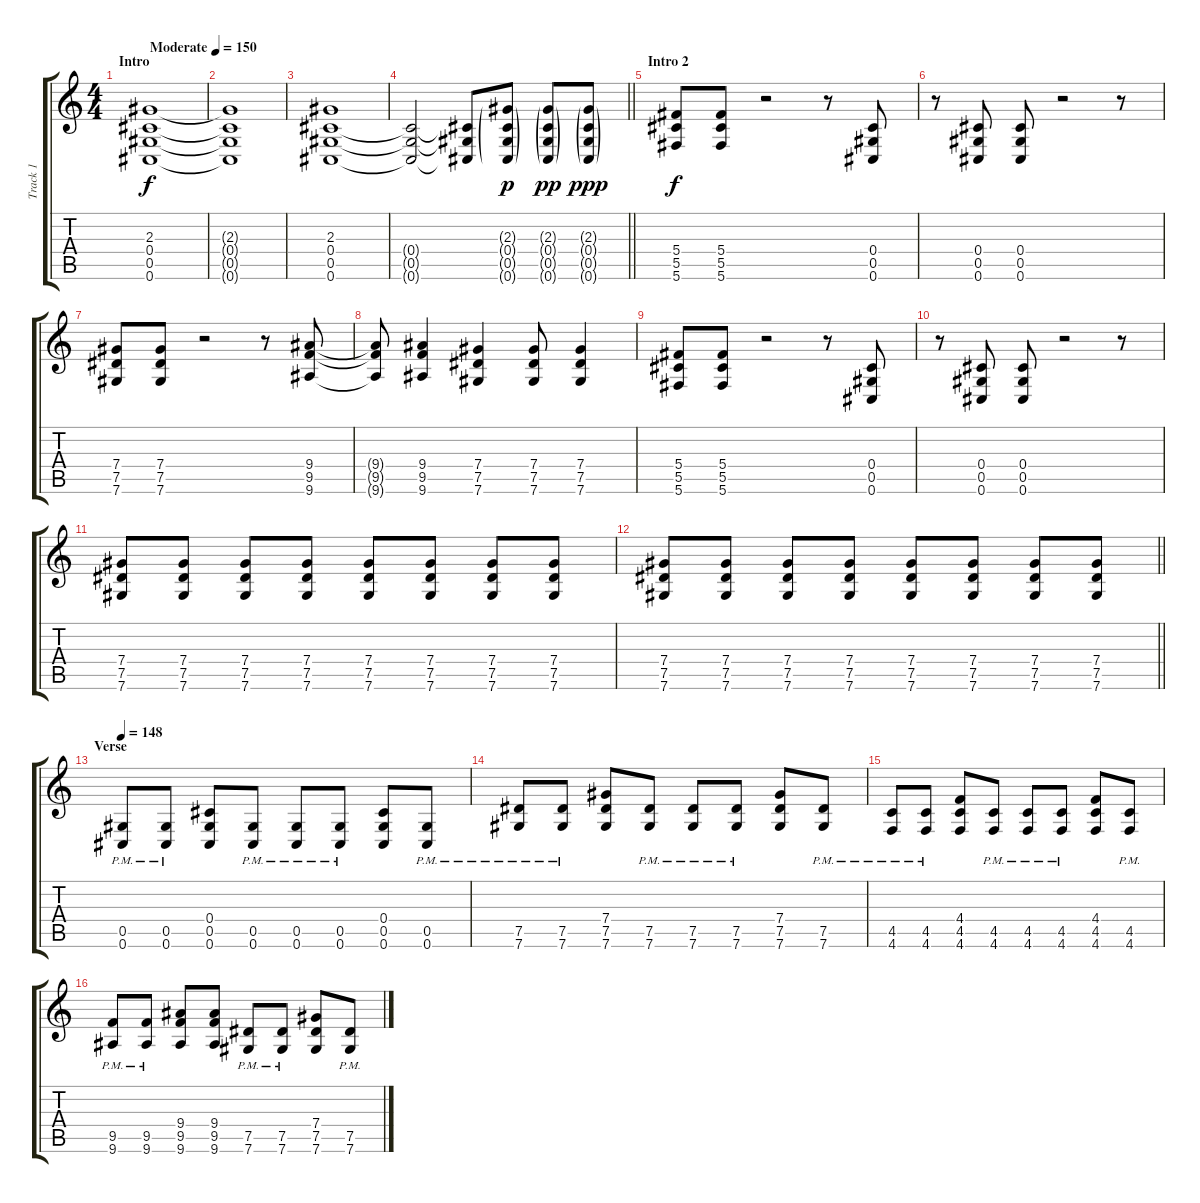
\track ("Track 1" "Track 1") {instrument distortionguitar}
\staff {score tabs}
\tuning (Eb4 Bb3 Gb3 Db3 Ab2 Db2) {hide}
\ts (4 4)
\section ("" "Intro")
\tempo (150 "Moderate")
\clef g2
\ks c
(2.3 0.4 0.5 0.6).1{dy f instrument distortionguitar} |
(2.3{t} 0.4{t} 0.5{t} 0.6{t}).1 |
(2.3 0.4 0.5 0.6).1 |
\barLineRight lightlight
(0.4{t} 0.5{t} 0.6{t}).2 (0.4{t} 0.5{t} 0.6{t}).8 (2.3{g} 0.4{g} 0.5{g} 0.6{g}).8{dy p} (2.3{g} 0.4{g} 0.5{g} 0.6{g}).8{dy pp} (2.3{g} 0.4{g} 0.5{g} 0.6{g}).8{dy ppp} |
\section ("" "Intro 2")
(5.4 5.5 5.6).8{dy f} (5.4 5.5 5.6).8 r.2 r.8 (0.4 0.5 0.6).8 |
r.8 (0.4 0.5 0.6).8 (0.4 0.5 0.6).8 r.2 r.8 |
(7.4 7.5 7.6).8 (7.4 7.5 7.6).8 r.2 r.8 (9.4 9.5 9.6).8 |
(9.4{t} 9.5{t} 9.6{t}).8 (9.4 9.5 9.6).4 (7.4 7.5 7.6).4 (7.4 7.5 7.6).8 (7.4 7.5 7.6).4 |
(5.4 5.5 5.6).8 (5.4 5.5 5.6).8 r.2 r.8 (0.4 0.5 0.6).8 |
r.8 (0.4 0.5 0.6).8 (0.4 0.5 0.6).8 r.2 r.8 |
(7.4 7.5 7.6).8 (7.4 7.5 7.6).8 (7.4 7.5 7.6).8 (7.4 7.5 7.6).8 (7.4 7.5 7.6).8 (7.4 7.5 7.6).8 (7.4 7.5 7.6).8 (7.4 7.5 7.6).8 |
\barLineRight lightlight
(7.4 7.5 7.6).8 (7.4 7.5 7.6).8 (7.4 7.5 7.6).8 (7.4 7.5 7.6).8 (7.4 7.5 7.6).8 (7.4 7.5 7.6).8 (7.4 7.5 7.6).8 (7.4 7.5 7.6).8 |
\section ("" "Verse")
\tempo 148
(0.5{pm} 0.6{pm}).8 (0.5{pm} 0.6{pm}).8 (0.4 0.5 0.6).8 (0.5{pm} 0.6{pm}).8 (0.5{pm} 0.6{pm}).8 (0.5{pm} 0.6{pm}).8 (0.4 0.5 0.6).8 (0.5{pm} 0.6{pm}).8 |
(7.5{pm} 7.6{pm}).8 (7.5{pm} 7.6{pm}).8 (7.4 7.5 7.6).8 (7.5{pm} 7.6{pm}).8 (7.5{pm} 7.6{pm}).8 (7.5{pm} 7.6{pm}).8 (7.4 7.5 7.6).8 (7.5{pm} 7.6{pm}).8 |
(4.5{pm} 4.6{pm}).8 (4.5{pm} 4.6{pm}).8 (4.4 4.5 4.6).8 (4.5{pm} 4.6{pm}).8 (4.5{pm} 4.6{pm}).8 (4.5{pm} 4.6{pm}).8 (4.4 4.5 4.6).8 (4.5{pm} 4.6{pm}).8 |
(9.5{pm} 9.6{pm}).8 (9.5{pm} 9.6{pm}).8 (9.4 9.5 9.6).8 (9.4 9.5 9.6).8 (7.5{pm} 7.6{pm}).8 (7.5{pm} 7.6{pm}).8 (7.4 7.5 7.6).8 (7.5{pm} 7.6{pm}).8
